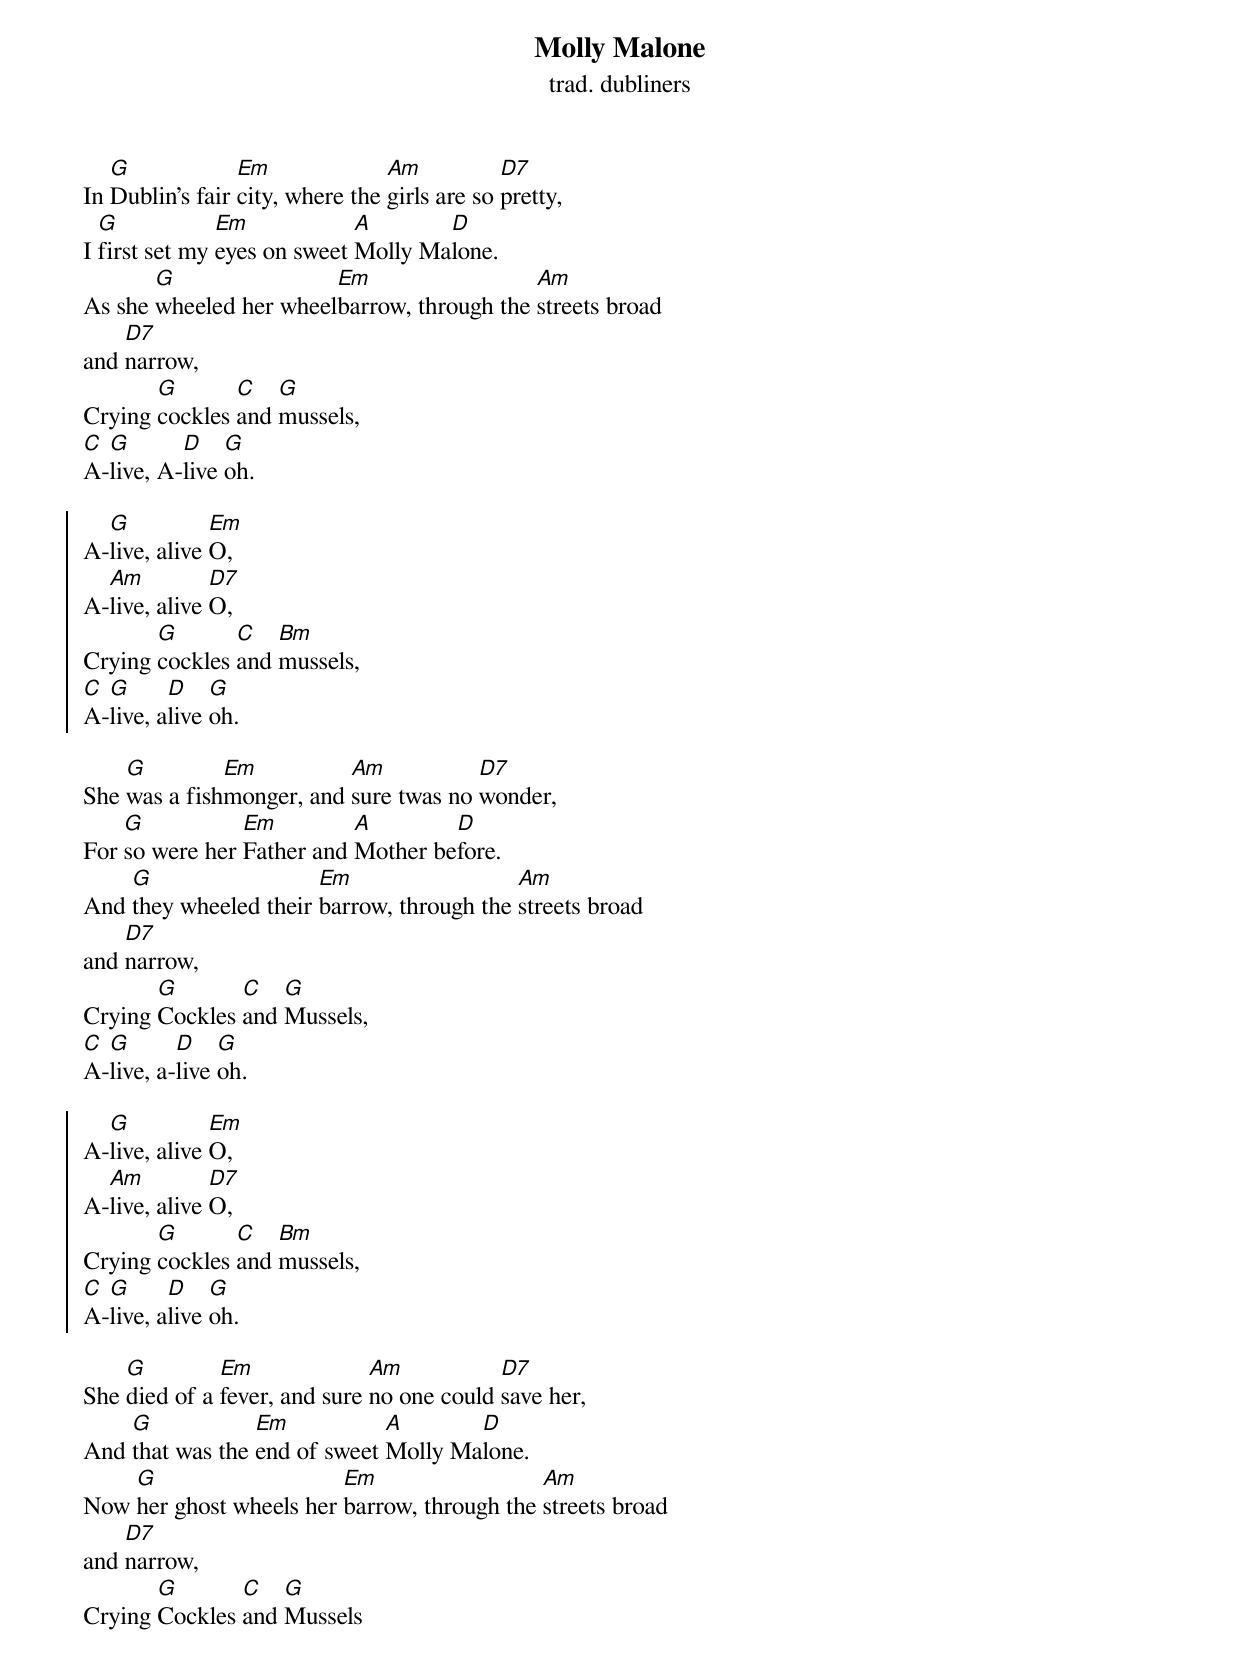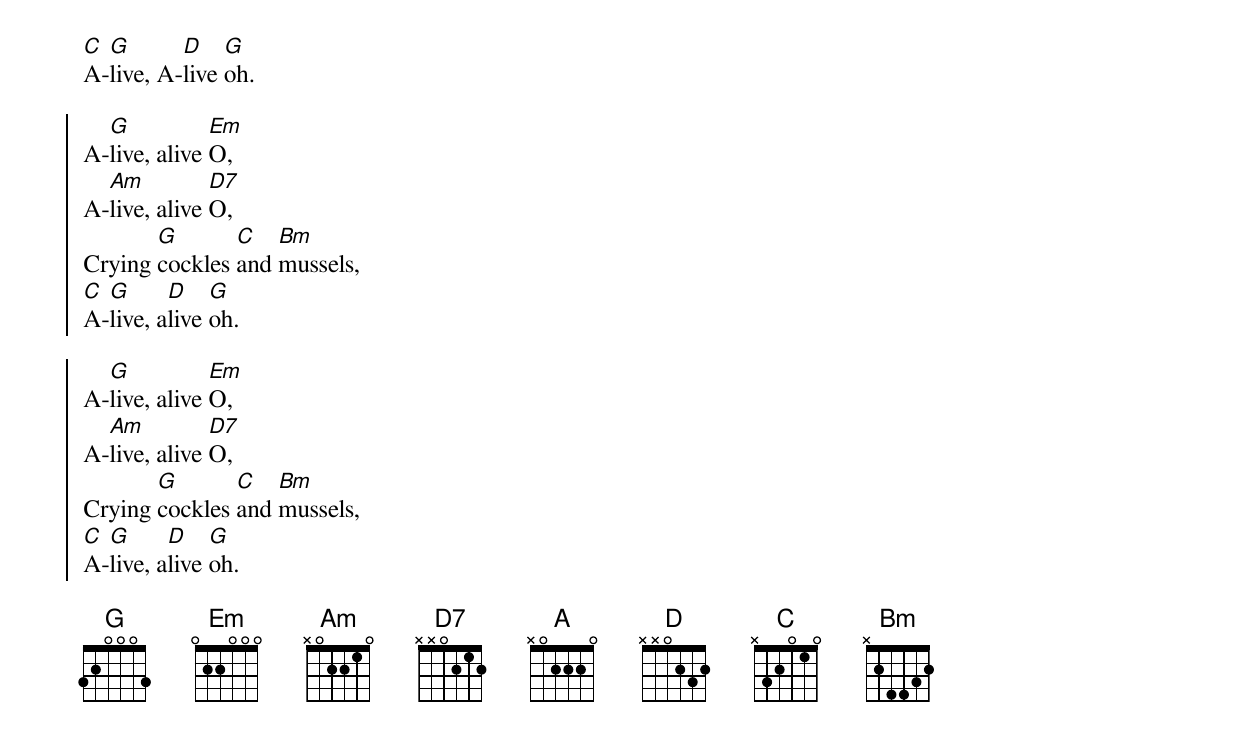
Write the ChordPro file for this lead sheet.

{title: Molly Malone}
{subtitle: trad. dubliners}

In [G]Dublin's fair [Em]city, where the [Am]girls are so [D7]pretty,
I [G]first set my [Em]eyes on sweet [A]Molly Ma[D]lone.
As she [G]wheeled her wheel[Em]barrow, through the [Am]streets broad
and [D7]narrow,
Crying [G]cockles [C]and [G]mussels,
[C]A-[G]live, A-[D]live [G]oh.

{soc}
A-[G]live, alive [Em]O,
A-[Am]live, alive [D7]O,
Crying [G]cockles [C]and [Bm]mussels,
[C]A-[G]live, a[D]live [G]oh.
{eoc}

She [G]was a fish[Em]monger, and [Am]sure twas no [D7]wonder,
For [G]so were her [Em]Father and [A]Mother be[D]fore.
And [G]they wheeled their [Em]barrow, through the [Am]streets broad
and [D7]narrow,
Crying [G]Cockles [C]and [G]Mussels,
[C]A-[G]live, a-[D]live [G]oh.

{soc}
A-[G]live, alive [Em]O,
A-[Am]live, alive [D7]O,
Crying [G]cockles [C]and [Bm]mussels,
[C]A-[G]live, a[D]live [G]oh.
{eoc}

She [G]died of a [Em]fever, and sure [Am]no one could [D7]save her,
And [G]that was the [Em]end of sweet [A]Molly Ma[D]lone.
Now [G]her ghost wheels her [Em]barrow, through the [Am]streets broad
and [D7]narrow,
Crying [G]Cockles [C]and [G]Mussels
[C]A-[G]live, A-[D]live [G]oh.

{soc}
A-[G]live, alive [Em]O,
A-[Am]live, alive [D7]O,
Crying [G]cockles [C]and [Bm]mussels,
[C]A-[G]live, a[D]live [G]oh.
{eoc}

{soc}
A-[G]live, alive [Em]O,
A-[Am]live, alive [D7]O,
Crying [G]cockles [C]and [Bm]mussels,
[C]A-[G]live, a[D]live [G]oh.
{eoc}

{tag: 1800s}
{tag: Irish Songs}
